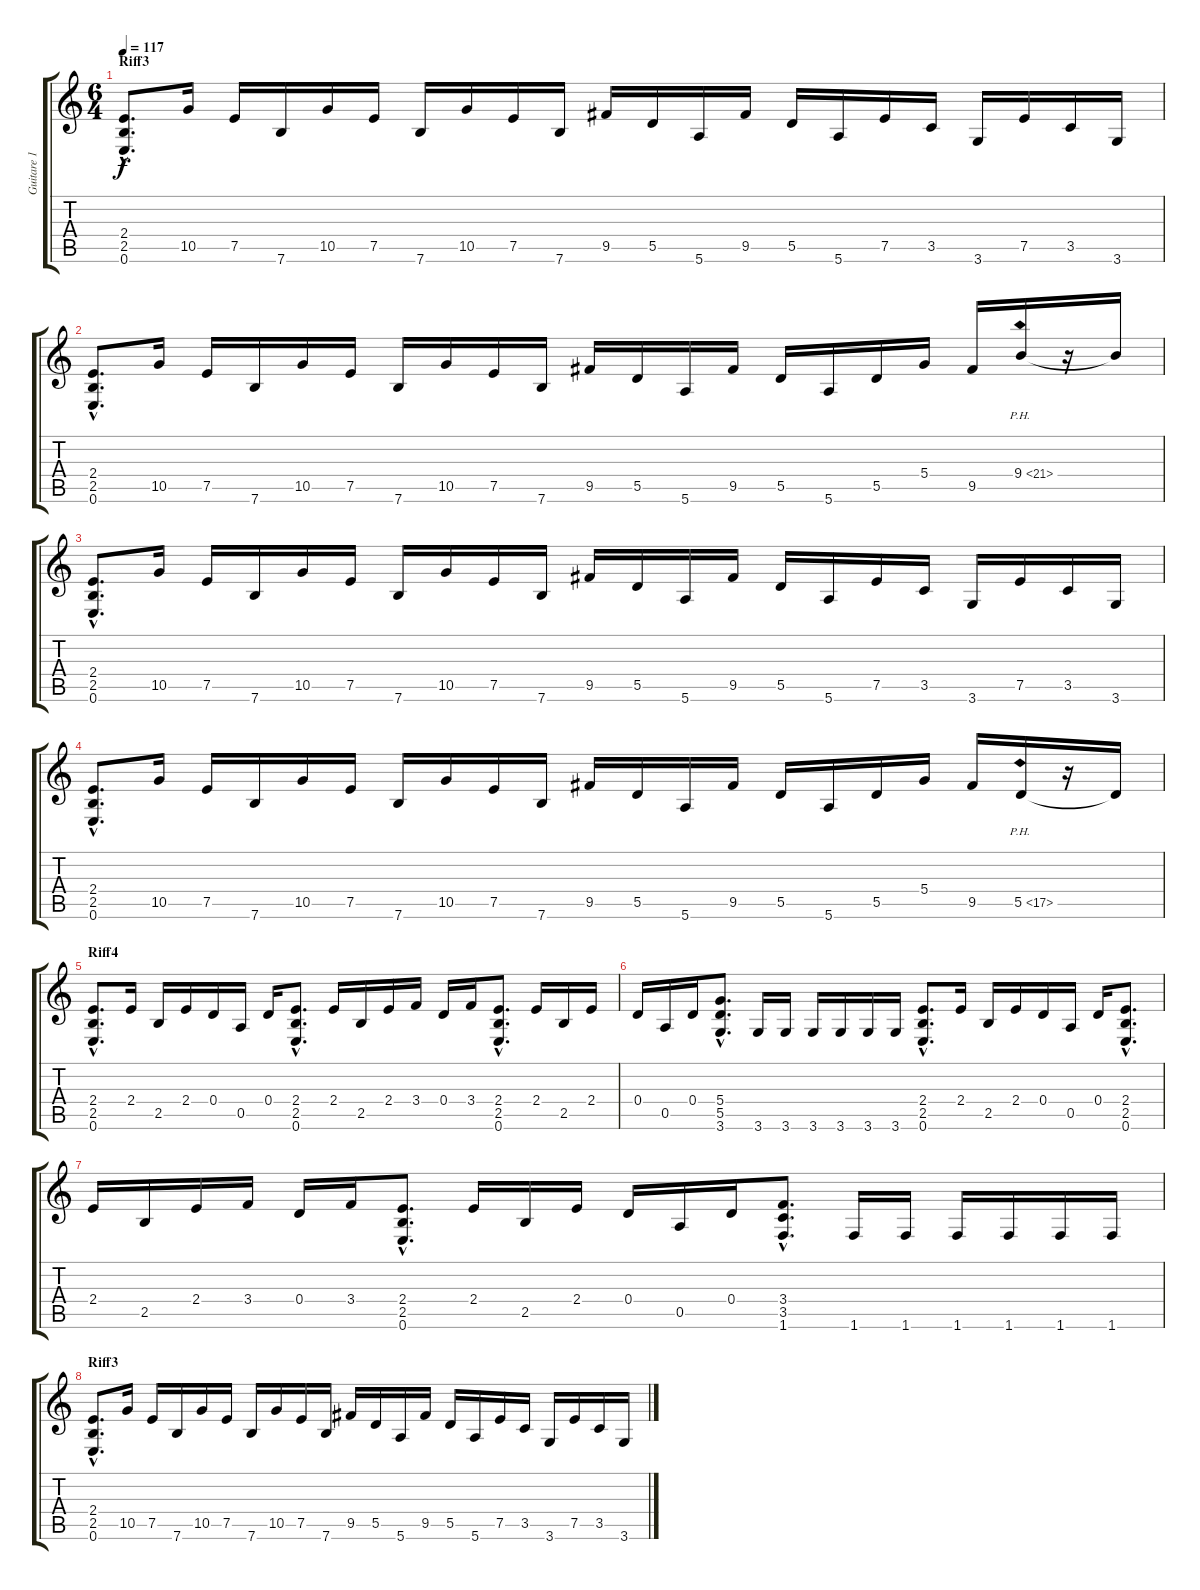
\track ("Guitare 1" "Guitare 1") {instrument distortionguitar}
\staff {score tabs}
\tuning (E4 B3 G3 D3 A2 E2) {hide}
\ts (6 4)
\section ("" "Riff3")
\tempo 117
\clef g2
\ks c
(2.4{hac} 2.5{hac} 0.6{hac}).8{d dy f} 10.5.16 7.5.16 7.6.16 10.5.16 7.5.16 7.6.16 10.5.16 7.5.16 7.6.16 9.5.16 5.5.16 5.6.16 9.5.16 5.5.16 5.6.16 7.5.16 3.5.16 3.6.16 7.5.16 3.5.16 3.6.16 |
(2.4{hac} 2.5{hac} 0.6{hac}).8{d} 10.5.16 7.5.16 7.6.16 10.5.16 7.5.16 7.6.16 10.5.16 7.5.16 7.6.16 9.5.16 5.5.16 5.6.16 9.5.16 5.5.16 5.6.16 5.5.16 5.4.16 9.5.16 9.4{ph 12}.16 r.16 9.4{t}.16 |
(2.4{hac} 2.5{hac} 0.6{hac}).8{d} 10.5.16 7.5.16 7.6.16 10.5.16 7.5.16 7.6.16 10.5.16 7.5.16 7.6.16 9.5.16 5.5.16 5.6.16 9.5.16 5.5.16 5.6.16 7.5.16 3.5.16 3.6.16 7.5.16 3.5.16 3.6.16 |
(2.4{hac} 2.5{hac} 0.6{hac}).8{d} 10.5.16 7.5.16 7.6.16 10.5.16 7.5.16 7.6.16 10.5.16 7.5.16 7.6.16 9.5.16 5.5.16 5.6.16 9.5.16 5.5.16 5.6.16 5.5.16 5.4.16 9.5.16 5.5{ph 12}.16 r.16 5.5{t}.16 |
\section ("" "Riff4")
(2.4{hac} 2.5{hac} 0.6{hac}).8{d} 2.4.16 2.5.16 2.4.16 0.4.16 0.5.16 0.4.16 (2.4{hac} 2.5{hac} 0.6{hac}).8{d} 2.4.16 2.5.16 2.4.16 3.4.16 0.4.16 3.4.16 (2.4{hac} 2.5{hac} 0.6{hac}).8{d} 2.4.16 2.5.16 2.4.16 |
0.4.16 0.5.16 0.4.16 (5.4{hac} 5.5{hac} 3.6{hac}).8{d} 3.6.16 3.6.16 3.6.16 3.6.16 3.6.16 3.6.16 (2.4{hac} 2.5{hac} 0.6{hac}).8{d} 2.4.16 2.5.16 2.4.16 0.4.16 0.5.16 0.4.16 (2.4{hac} 2.5{hac} 0.6{hac}).8{d} |
2.4.16 2.5.16 2.4.16 3.4.16 0.4.16 3.4.16 (2.4{hac} 2.5{hac} 0.6{hac}).8{d} 2.4.16 2.5.16 2.4.16 0.4.16 0.5.16 0.4.16 (3.4{hac} 3.5{hac} 1.6{hac}).8{d} 1.6.16 1.6.16 1.6.16 1.6.16 1.6.16 1.6.16 |
\section ("" "Riff3")
(2.4{hac} 2.5{hac} 0.6{hac}).8{d} 10.5.16 7.5.16 7.6.16 10.5.16 7.5.16 7.6.16 10.5.16 7.5.16 7.6.16 9.5.16 5.5.16 5.6.16 9.5.16 5.5.16 5.6.16 7.5.16 3.5.16 3.6.16 7.5.16 3.5.16 3.6.16
